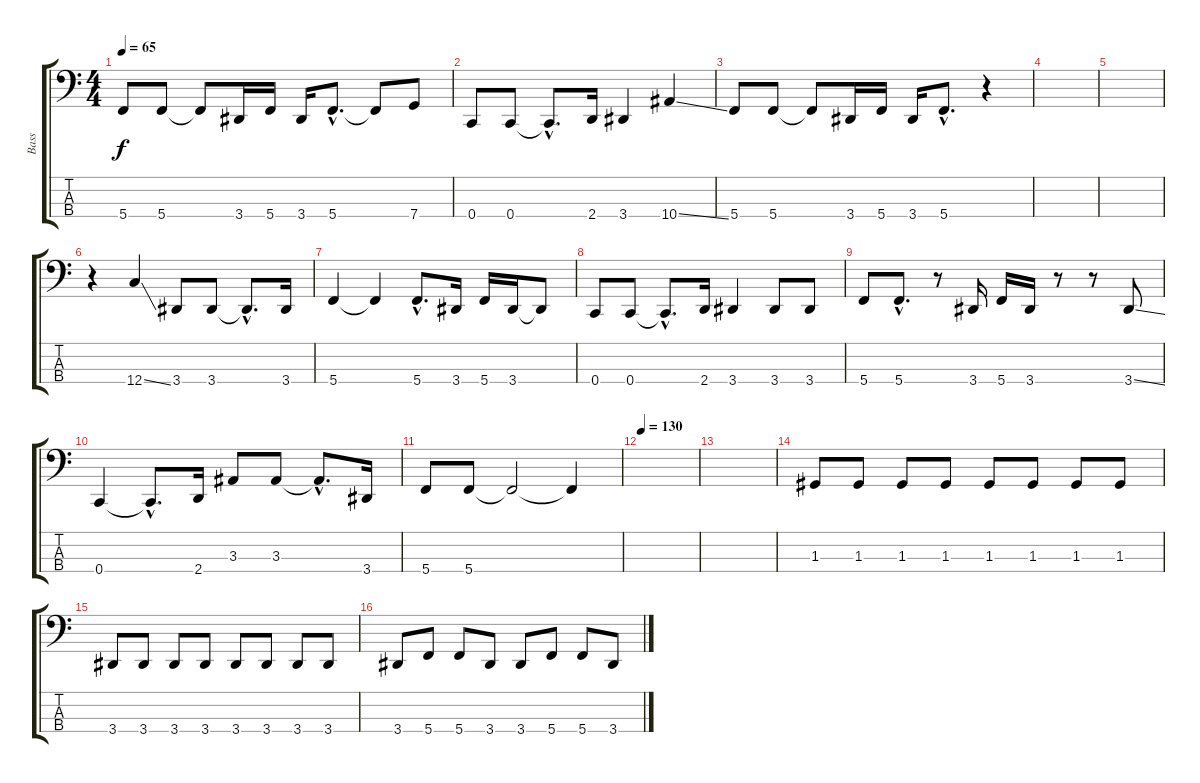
\track ("Bass" "Bass") {instrument electricbassfinger}
\staff {score tabs}
\tuning (F2 C2 G1 C1) {hide}
\ts (4 4)
\tempo 65
\clef f4
\ks c
5.4.8{dy f} 5.4.8 5.4{t}.8 3.4.16 5.4.16 3.4.16 5.4{hac}.8{d} 5.4{t}.8 7.4.8 |
0.4.8 0.4.8 0.4{hac t}.8{d} 2.4.16 3.4.4 10.4{ss}.4 |
5.4.8 5.4.8 5.4{t}.8 3.4.16 5.4.16 3.4.16 5.4{hac}.8{d} r.4 |
|
|
r.4 12.4{ss}.4 3.4.8 3.4.8 3.4{hac t}.8{d} 3.4.16 |
5.4.4 5.4{t}.4 5.4{hac}.8{d} 3.4.16 5.4.16 3.4.16 3.4{t}.8 |
0.4.8 0.4.8 0.4{hac t}.8{d} 2.4.16 3.4.4 3.4.8 3.4.8 |
5.4.8 5.4{hac}.8{d} r.8 3.4.16 5.4.16 3.4.16 r.8 r.8 3.4{ss}.8 |
0.4.4 0.4{hac t}.8{d} 2.4.16 3.3.8 3.3.8 3.3{hac t}.8{d} 3.4.16 |
5.4.8 5.4.8 5.4{t}.2 5.4{t}.4 |
\tempo 130
|
|
1.3.8 1.3.8 1.3.8 1.3.8 1.3.8 1.3.8 1.3.8 1.3.8 |
3.4.8 3.4.8 3.4.8 3.4.8 3.4.8 3.4.8 3.4.8 3.4.8 |
3.4.8 5.4.8 5.4.8 3.4.8 3.4.8 5.4.8 5.4.8 3.4.8
